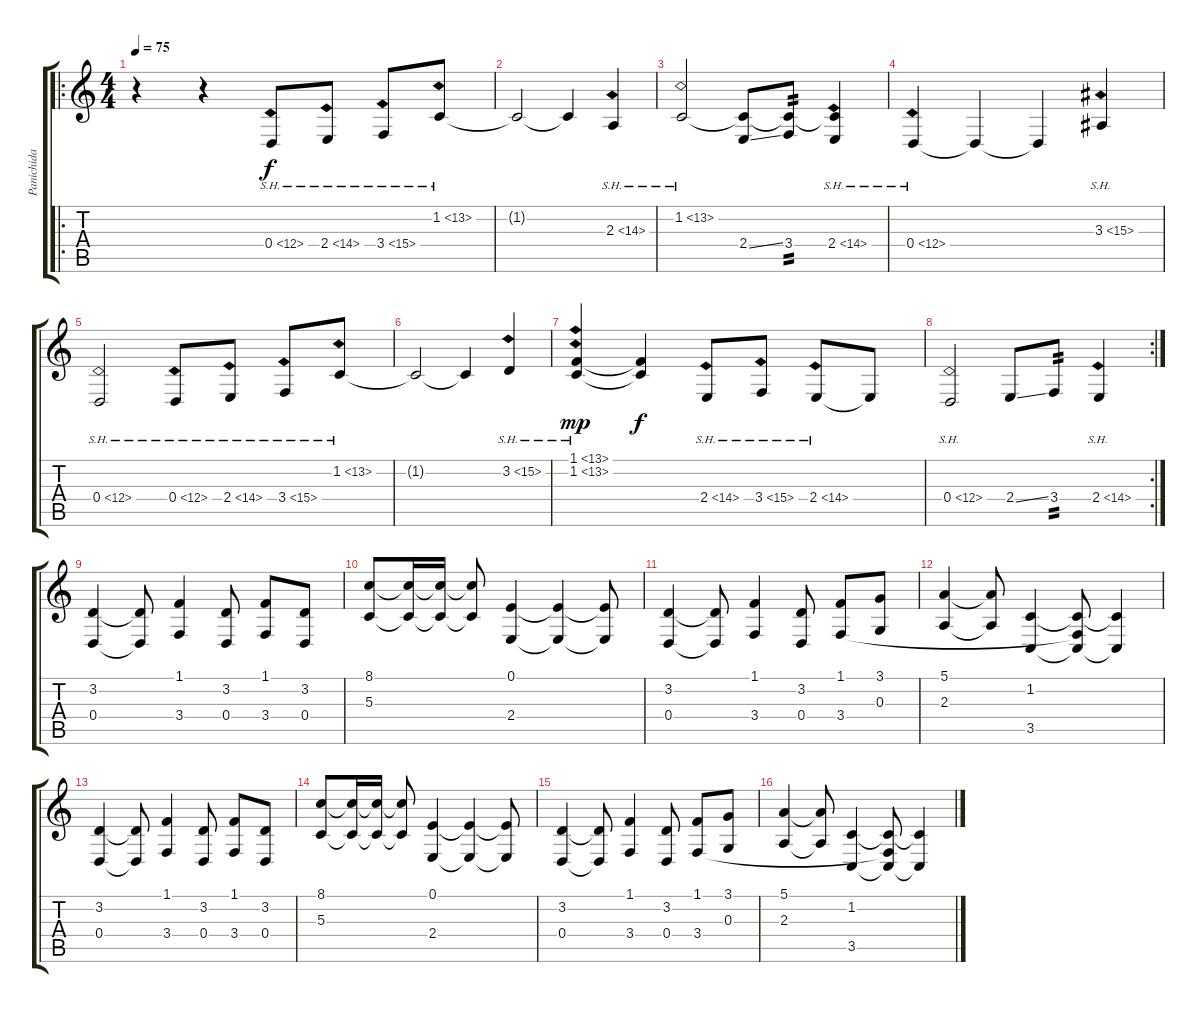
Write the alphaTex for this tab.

\track ("Panichida" "Panichida") {instrument fx7echoes}
\staff {score tabs}
\tuning (E4 B3 G3 D3 A2 E2) {hide}
\ro
\ts (4 4)
\tempo 75
\clef g2
\ks c
r.4{dy f} r.4 0.4{sh 12}.8 2.4{sh 12}.8 3.4{sh 12}.8 1.2{sh 12}.8 |
1.2{t}.2 1.2{t}.4 2.3{sh 12}.4 |
1.2{sh 12}.2 (1.2{t} 2.4{ss}).8 (1.2{t} 3.4).8{tp 2} (1.2{t} 2.4{sh 12}).4 |
0.4{sh 12}.4 0.4{t}.4 0.4{t}.4 3.3{sh 12}.4 |
0.4{sh 12}.2 0.4{sh 12}.8 2.4{sh 12}.8 3.4{sh 12}.8 1.2{sh 12}.8 |
1.2{t}.2 1.2{t}.4 3.2{sh 12}.4 |
(1.1{sh 12} 1.2{sh 12}).4{dy mp} (1.1{t} 1.2{t}).4{dy f} 2.4{sh 12}.8 3.4{sh 12}.8 2.4{sh 12}.8 2.4{t}.8 |
\rc 2
0.4{sh 12}.2 2.4{ss}.8 3.4.8{tp 2} 2.4{sh 12}.4 |
(3.2 0.4).4 (3.2{t} 0.4{t}).8 (1.1 3.4).4 (3.2 0.4).8 (1.1 3.4).8 (3.2 0.4).8 |
(8.1 5.3).8 (8.1{t} 5.3{t}).16 (8.1{t} 5.3{t}).16 (8.1{t} 5.3{t}).8 (0.1 2.4).4 (0.1{t} 2.4{t}).4 (0.1{t} 2.4{t}).8 |
(3.2 0.4).4 (3.2{t} 0.4{t}).8 (1.1 3.4).4 (3.2 0.4).8 (1.1 3.4).8 (3.1 0.3).8 |
(5.1 2.3).4 (5.1{t} 2.3{t}).8 (1.2 3.5).4 (1.2{t} 3.4{t} 3.5{t}).8 (1.2{t} 3.5{t}).4 |
(3.2 0.4).4 (3.2{t} 0.4{t}).8 (1.1 3.4).4 (3.2 0.4).8 (1.1 3.4).8 (3.2 0.4).8 |
(8.1 5.3).8 (8.1{t} 5.3{t}).16 (8.1{t} 5.3{t}).16 (8.1{t} 5.3{t}).8 (0.1 2.4).4 (0.1{t} 2.4{t}).4 (0.1{t} 2.4{t}).8 |
(3.2 0.4).4 (3.2{t} 0.4{t}).8 (1.1 3.4).4 (3.2 0.4).8 (1.1 3.4).8 (3.1 0.3).8 |
(5.1 2.3).4 (5.1{t} 2.3{t}).8 (1.2 3.5).4 (1.2{t} 3.4{t} 3.5{t}).8 (1.2{t} 3.5{t}).4
